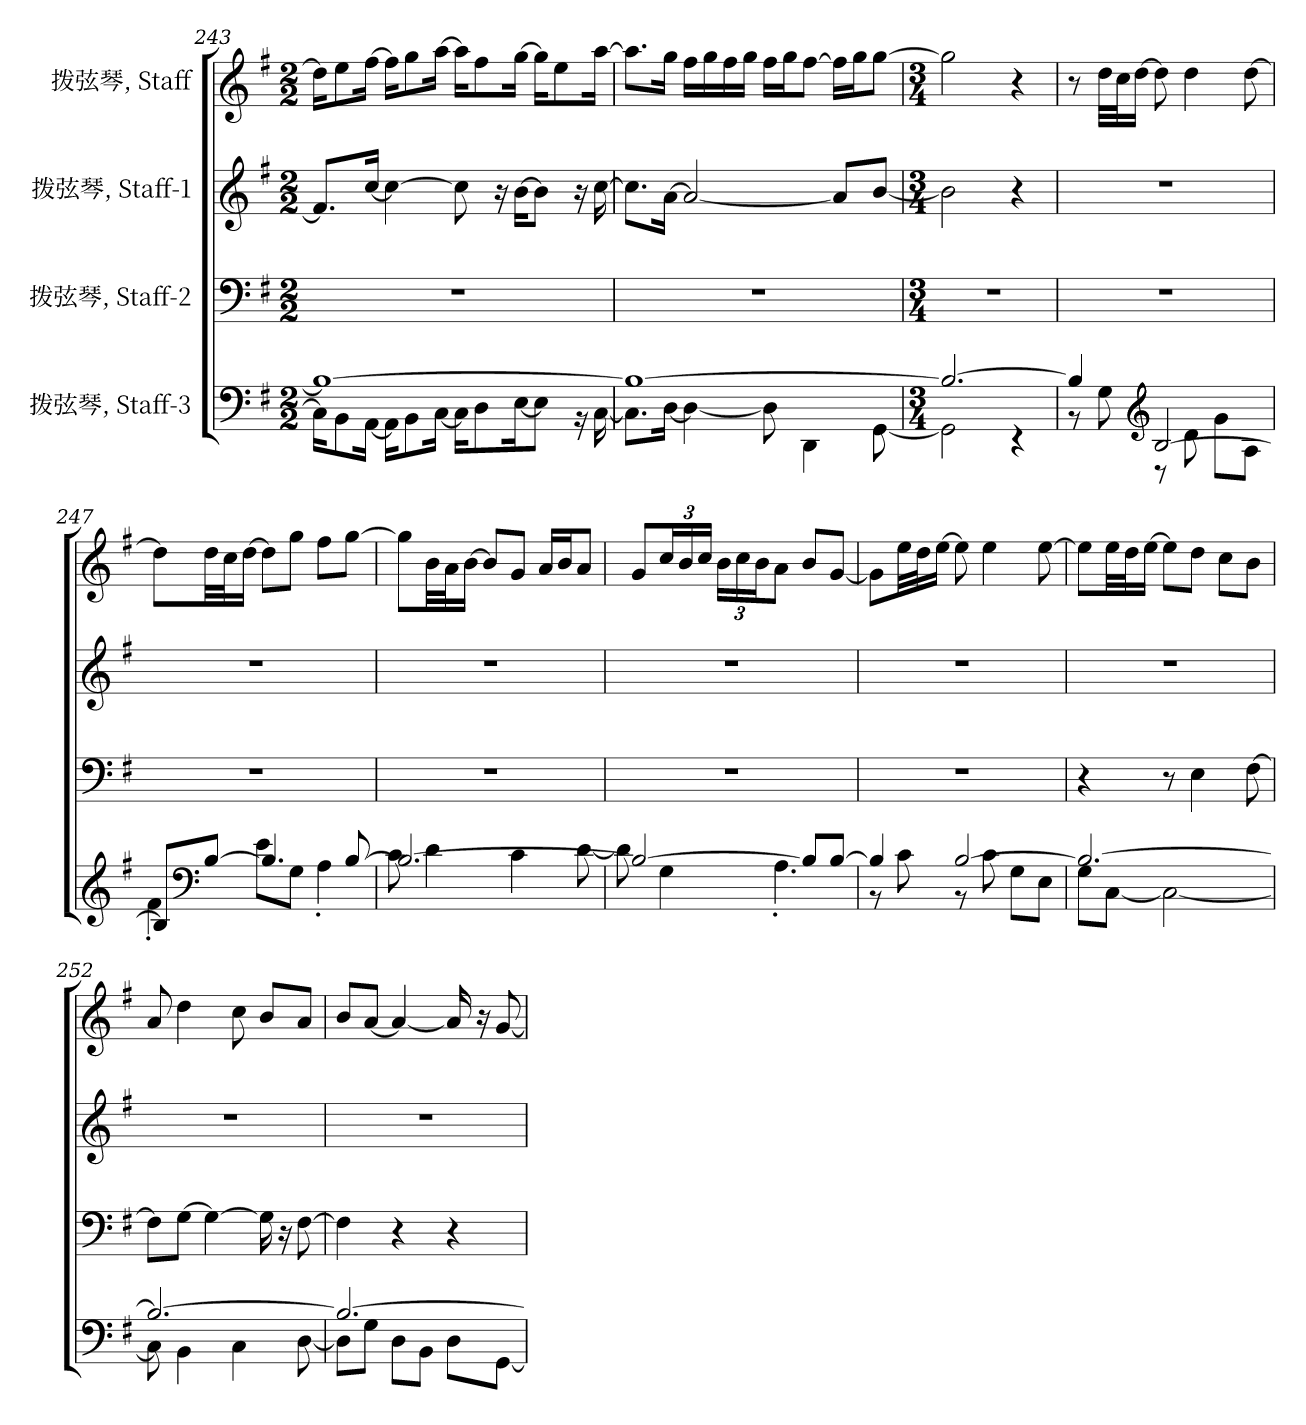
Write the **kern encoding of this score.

**kern	**kern	**kern	**kern
*part4	*part3	*part2	*part1
*staff4	*staff3	*staff2	*staff1
*I"拨弦琴, Staff-3	*I"拨弦琴, Staff-2	*I"拨弦琴, Staff-1	*I"拨弦琴, Staff
*clefF4	*clefF4	*clefG2	*clefG2
*k[f#]	*k[f#]	*k[f#]	*k[f#]
*M2/2	*M2/2	*M2/2	*M2/2
=243	=243	=243	=243
*^	*	*	*
1B_	16C\KL]	1r	8.f#/L]	16dd\KL]
.	8BB\	.	.	8ee\
.	[16AA\Jk	.	[16cc/Jk	[16ff#\Jk
.	16AA\KL]	.	4cc\_	16ff#\KL]
.	8BB\	.	.	8gg\
.	[16C\Jk	.	.	[16aa\Jk
.	16C\KL]	.	8cc\]	16aa\KL]
.	8D\	.	.	8ff#\
.	.	.	16r	.
.	[16E\K	.	[16b\KL	[16gg\Jk
.	8E\J]	.	8b\J]	16gg\KL]
.	.	.	.	8ee\
.	16r	.	16r	.
*	*	*	*	*MM141
.	[16C\	.	[16cc\	[16aa\Jk
=244	=244	=244	=244	=244
1B_	8.C\L]	1r	8.cc\L]	8.aa\L]
*	*	*	*	*MM130
.	[16D\Jk	.	[16a\Jk	16gg\Jk
*	*	*	*	*MM224
.	4D\_	.	2a/_	16ff#\LL
*	*	*	*	*MM220
.	.	.	.	16gg\
*	*	*	*	*MM216
.	.	.	.	16ff#\
*	*	*	*	*MM212
.	.	.	.	16gg\JJ
*	*	*	*	*MM208
.	8D\]	.	.	16ff#\LL
*	*	*	*	*MM204
.	.	.	.	16gg\J
*	*	*	*	*MM200
.	4DD\	.	.	[8ff#\J
*	*	*	*	*MM107
.	.	.	8a/L]	16ff#\LL]
.	.	.	.	16gg\J
*	*	*	*	*MM100
.	[8GG\	.	[8b/J	[8gg\J
!!LO:LB:g=z
=245	=245	=245	=245	=245
*M3/4	*	*M3/4	*M3/4	*M3/4
2.B/_	2GG\]	2.r	2b\]	2gg\]
.	4r	.	4r	4r
=246	=246	=246	=246	=246
4B/]	8r	2.r	2.r	8r
*	*	*	*	*MM120
.	8G\	.	.	32dd\LLL
.	.	.	.	32cc\J
.	.	.	.	[16dd\JJ
*clefG2	*	*	*	*
[2B/	8r	.	.	8dd\]
.	8d\	.	.	4dd\
.	8g\L	.	.	.
.	8A\J	.	.	[8dd\
=247	=247	=247	=247	=247
8B/L]	4f#'\	2.r	2.r	8dd\L]
*clefF4	*	*	*	*
[8B/J	.	.	.	32dd\LL
.	.	.	.	32cc\J
.	.	.	.	[16dd\JJ
4.B/]	8e\L	.	.	8dd\L]
.	8G\J	.	.	8gg\J
.	4A'\	.	.	8ff#\L
[8B/	.	.	.	[8gg\J
=248	=248	=248	=248	=248
2.B/_	8c\	2.r	2.r	8gg\L]
.	4d\	.	.	32b\LL
.	.	.	.	32a\J
.	.	.	.	[16b\JJ
.	.	.	.	8b/L]
.	4c\	.	.	8g/J
.	.	.	.	16a/LL
.	.	.	.	16b/J
.	[8d\	.	.	8a/J
!!LO:PB:g=z
=249	=249	=249	=249	=249
2B/_	8d\]	2.r	2.r	8g/L
*	*	*	*	*Xbrackettup
.	4G\	.	.	24cc/L
.	.	.	.	24b/
.	.	.	.	24cc/JJ
.	.	.	.	24b\LL
.	.	.	.	24cc\
.	.	.	.	24b\J
.	4.A'\	.	.	8a\J
8B/L]	.	.	.	8b/L
[8B/J	.	.	.	[8g/J
=250	=250	=250	=250	=250
4B/]	8r	2.r	2.r	8g\L]
.	8c\	.	.	32ee\LL
.	.	.	.	32dd\J
.	.	.	.	[16ee\JJ
[2B/	8r	.	.	8ee\]
.	8c\	.	.	4ee\
.	8G\L	.	.	.
.	8E\J	.	.	[8ee\
=251	=251	=251	=251	=251
2.B/_	8G\L	4r	2.r	8ee\L]
.	[8C\J	.	.	32ee\LL
.	.	.	.	32dd\J
.	.	.	.	[16ee\JJ
.	2C\_	8r	.	8ee\L]
.	.	4E\	.	8dd\J
.	.	.	.	8cc\L
.	.	[8F#\	.	8b\J
=252	=252	=252	=252	=252
2.B/_	8C\]	8F#\L]	2.r	8a/
.	4BB\	[8G\J	.	4dd\
.	.	4G\_	.	.
.	4C\	.	.	8cc\
.	.	16G\]	.	8b/L
.	.	16r	.	.
.	[8D\	[8F#\	.	8a/J
!!LO:LB:g=z
=253	=253	=253	=253	=253
2.B/_	8D\L]	4F#\]	2.r	8b/L
.	8G\J	.	.	[8a/J
.	8D\L	4r	.	4a/_
.	8BB\J	.	.	.
.	8D\L	4r	.	16a/]
.	.	.	.	16r
.	[8GG\J	.	.	[8g/
*v	*v	*	*	*
=	=	=	=
*-	*-	*-	*-
